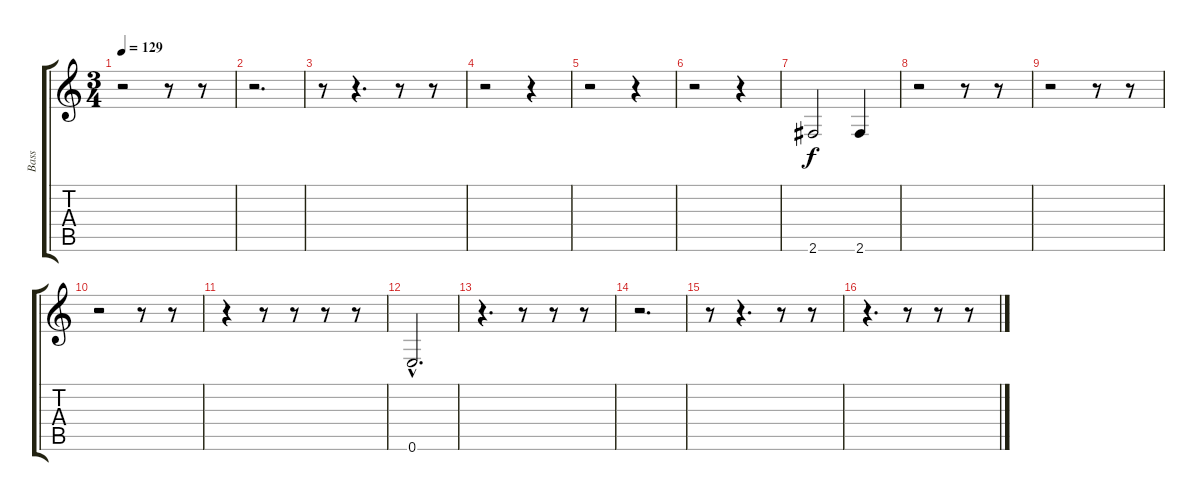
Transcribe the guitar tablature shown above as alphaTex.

\track ("Bass" "Bass") {instrument electricbassfinger}
\staff {score tabs}
\tuning (E4 B3 G3 D3 A2 E2) {hide}
\ts (3 4)
\tempo 129
\clef g2
\ks c
r.2{dy f} r.8 r.8 |
r.2{d} |
r.8 r.4{d} r.8 r.8 |
r.2 r.4 |
r.2 r.4 |
r.2 r.4 |
2.6.2 2.6.4 |
r.2 r.8 r.8 |
r.2 r.8 r.8 |
r.2 r.8 r.8 |
r.4 r.8 r.8 r.8 r.8 |
0.6{hac}.2{d} |
r.4{d} r.8 r.8 r.8 |
r.2{d} |
r.8 r.4{d} r.8 r.8 |
r.4{d} r.8 r.8 r.8
